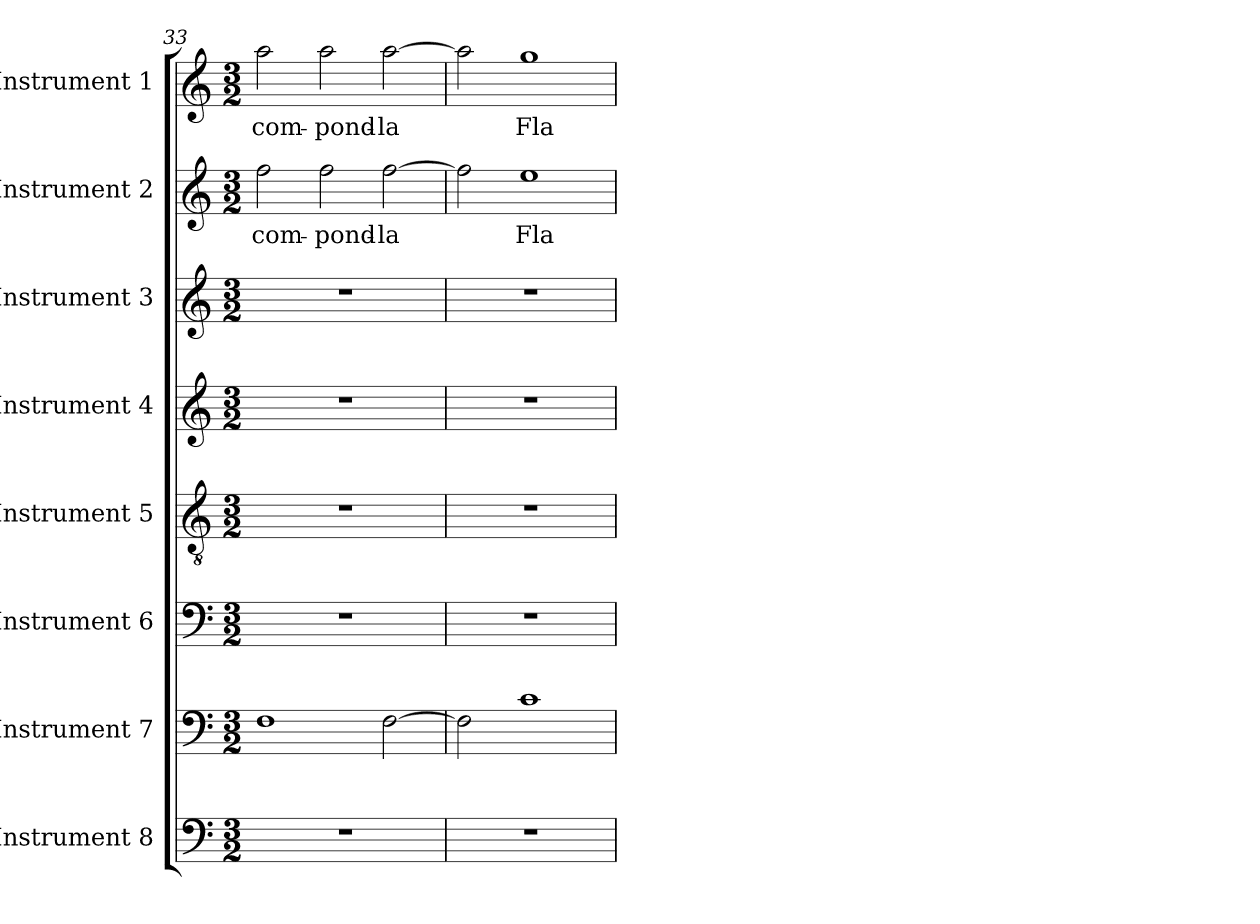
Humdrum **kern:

**kern	**kern	**kern	**kern	**kern	**kern	**kern	**text	**kern	**text
*part8	*part7	*part6	*part5	*part4	*part3	*part2	*part2	*part1	*part1
*staff8	*staff7	*staff6	*staff5	*staff4	*staff3	*staff2	*staff2	*staff1	*staff1
*I"Instrument 8	*I"Instrument 7	*I"Instrument 6	*I"Instrument 5	*I"Instrument 4	*I"Instrument 3	*I"Instrument 2	*	*I"Instrument 1	*
*clefF4	*clefF4	*clefF4	*clefGv2	*clefG2	*clefG2	*clefG2	*	*clefG2	*
*k[]	*k[]	*k[]	*k[]	*k[]	*k[]	*k[]	*	*k[]	*
*C:	*C:	*C:	*C:	*C:	*C:	*C:	*	*C:	*
*M3/2	*M3/2	*M3/2	*M3/2	*M3/2	*M3/2	*M3/2	*	*M3/2	*
=33	=33	=33	=33	=33	=33	=33	=33	=33	=33
!	!	!	!	!	!	!	!LO:LY:b:rj	!	!LO:LY:b:cj
1.r	1F	1.r	1.r	1.r	1.r	2ff\	com-	2aa\	com-
!	!	!	!	!	!	!	!LO:LY:b:rj	!	!LO:LY:b:cj
.	.	.	.	.	.	2ff\	-pond-	2aa\	-pond-
!	!	!	!	!	!	!	!LO:LY:b:rj	!	!LO:LY:b:cj
.	[>2F\	.	.	.	.	[>2ff\	-la	[>2aa\	-la
=34	=34	=34	=34	=34	=34	=34	=34	=34	=34
!	!	!	!	!	!	!	!LO:LY:b:rj	!	!LO:LY:b:cj
1.r	2F\]	1.r	1.r	1.r	1.r	2ff\]	.	2aa\]	.
!	!	!	!	!	!	!	!LO:LY:b:rj	!	!LO:LY:b:cj
.	1c	.	.	.	.	1ee	Fla-	1gg	Fla-
=	=	=	=	=	=	=	=	=	=
*-	*-	*-	*-	*-	*-	*-	*-	*-	*-
